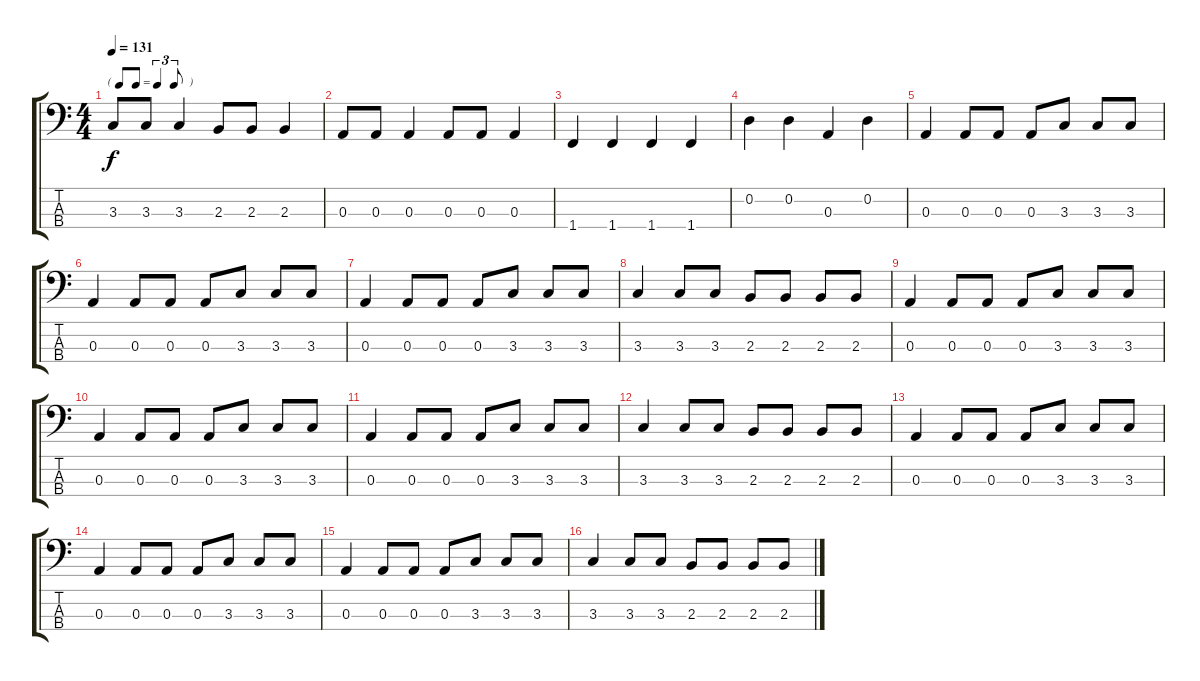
\track "" {instrument electricbasspick}
\staff {score tabs}
\tuning (G2 D2 A1 E1) {hide}
\ts (4 4)
\tf triplet8th
\tempo 131
\clef f4
\ks c
3.3.8{dy f} 3.3.8 3.3.4 2.3.8 2.3.8 2.3.4 |
0.3.8 0.3.8 0.3.4 0.3.8 0.3.8 0.3.4 |
1.4.4 1.4.4 1.4.4 1.4.4 |
0.2.4 0.2.4 0.3.4 0.2.4 |
0.3.4 0.3.8 0.3.8 0.3.8 3.3.8 3.3.8 3.3.8 |
0.3.4 0.3.8 0.3.8 0.3.8 3.3.8 3.3.8 3.3.8 |
0.3.4 0.3.8 0.3.8 0.3.8 3.3.8 3.3.8 3.3.8 |
3.3.4 3.3.8 3.3.8 2.3.8 2.3.8 2.3.8 2.3.8 |
0.3.4 0.3.8 0.3.8 0.3.8 3.3.8 3.3.8 3.3.8 |
0.3.4 0.3.8 0.3.8 0.3.8 3.3.8 3.3.8 3.3.8 |
0.3.4 0.3.8 0.3.8 0.3.8 3.3.8 3.3.8 3.3.8 |
3.3.4 3.3.8 3.3.8 2.3.8 2.3.8 2.3.8 2.3.8 |
0.3.4 0.3.8 0.3.8 0.3.8 3.3.8 3.3.8 3.3.8 |
0.3.4 0.3.8 0.3.8 0.3.8 3.3.8 3.3.8 3.3.8 |
0.3.4 0.3.8 0.3.8 0.3.8 3.3.8 3.3.8 3.3.8 |
3.3.4 3.3.8 3.3.8 2.3.8 2.3.8 2.3.8 2.3.8
